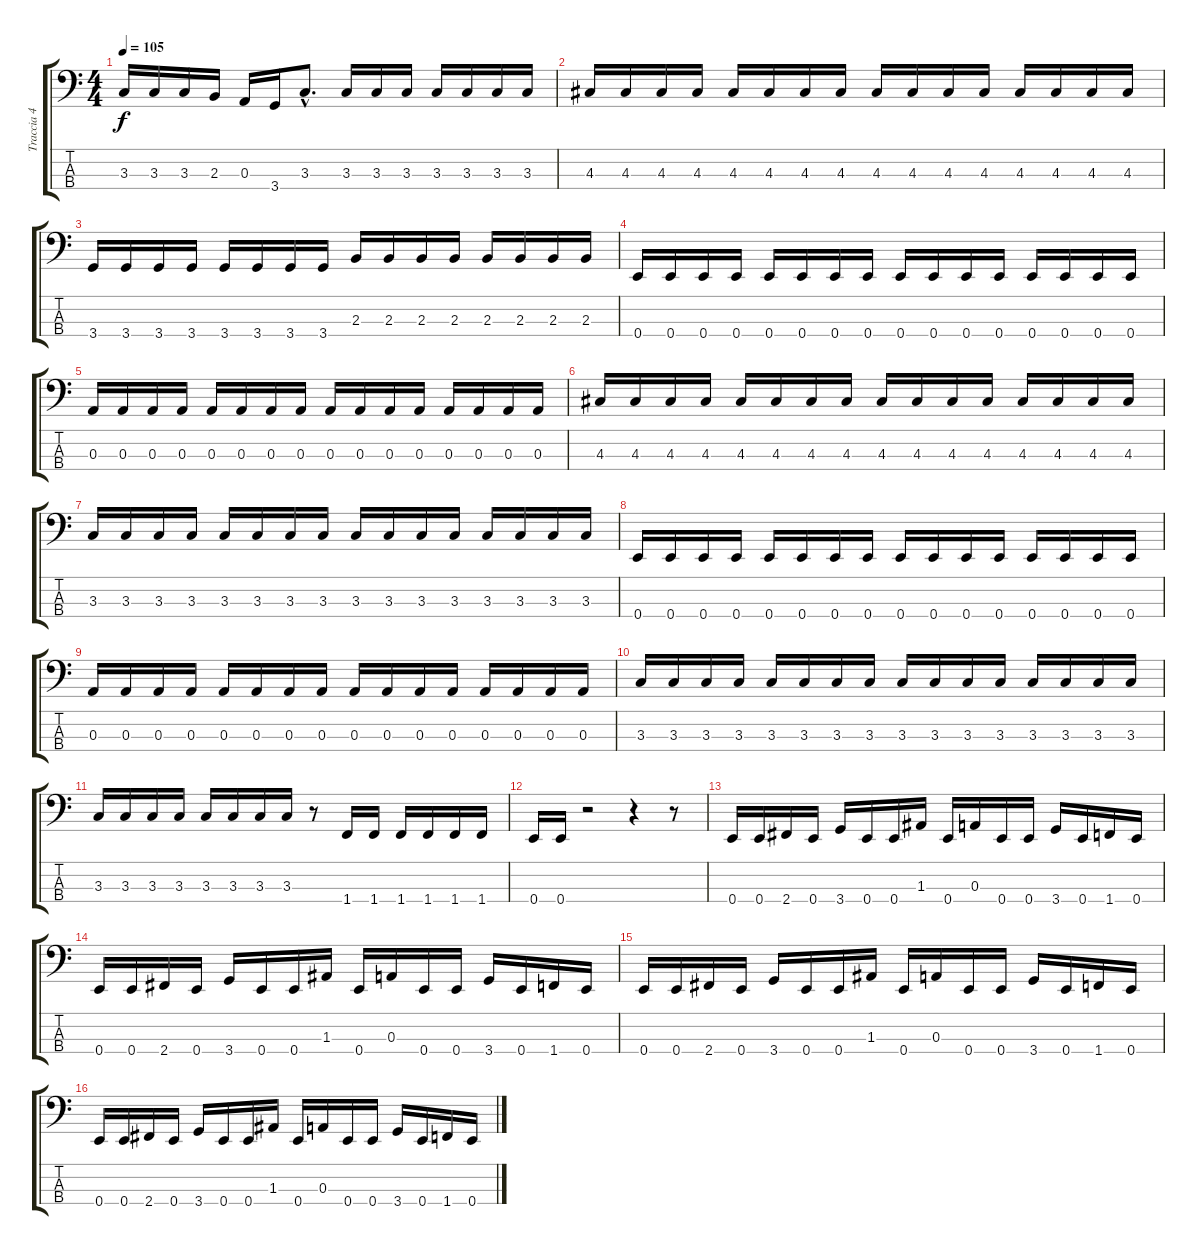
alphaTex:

\track ("Traccia 4" "Traccia 4") {instrument electricbassfinger}
\staff {score tabs}
\tuning (G2 D2 A1 E1) {hide}
\ts (4 4)
\tempo 105
\clef f4
\ks c
3.3.16{dy f} 3.3.16 3.3.16 2.3.16 0.3.16 3.4.16 3.3{hac}.8{d} 3.3.16 3.3.16 3.3.16 3.3.16 3.3.16 3.3.16 3.3.16 |
4.3.16 4.3.16 4.3.16 4.3.16 4.3.16 4.3.16 4.3.16 4.3.16 4.3.16 4.3.16 4.3.16 4.3.16 4.3.16 4.3.16 4.3.16 4.3.16 |
3.4.16 3.4.16 3.4.16 3.4.16 3.4.16 3.4.16 3.4.16 3.4.16 2.3.16 2.3.16 2.3.16 2.3.16 2.3.16 2.3.16 2.3.16 2.3.16 |
0.4.16 0.4.16 0.4.16 0.4.16 0.4.16 0.4.16 0.4.16 0.4.16 0.4.16 0.4.16 0.4.16 0.4.16 0.4.16 0.4.16 0.4.16 0.4.16 |
0.3.16 0.3.16 0.3.16 0.3.16 0.3.16 0.3.16 0.3.16 0.3.16 0.3.16 0.3.16 0.3.16 0.3.16 0.3.16 0.3.16 0.3.16 0.3.16 |
4.3.16 4.3.16 4.3.16 4.3.16 4.3.16 4.3.16 4.3.16 4.3.16 4.3.16 4.3.16 4.3.16 4.3.16 4.3.16 4.3.16 4.3.16 4.3.16 |
3.3.16 3.3.16 3.3.16 3.3.16 3.3.16 3.3.16 3.3.16 3.3.16 3.3.16 3.3.16 3.3.16 3.3.16 3.3.16 3.3.16 3.3.16 3.3.16 |
0.4.16 0.4.16 0.4.16 0.4.16 0.4.16 0.4.16 0.4.16 0.4.16 0.4.16 0.4.16 0.4.16 0.4.16 0.4.16 0.4.16 0.4.16 0.4.16 |
0.3.16 0.3.16 0.3.16 0.3.16 0.3.16 0.3.16 0.3.16 0.3.16 0.3.16 0.3.16 0.3.16 0.3.16 0.3.16 0.3.16 0.3.16 0.3.16 |
3.3.16 3.3.16 3.3.16 3.3.16 3.3.16 3.3.16 3.3.16 3.3.16 3.3.16 3.3.16 3.3.16 3.3.16 3.3.16 3.3.16 3.3.16 3.3.16 |
3.3.16 3.3.16 3.3.16 3.3.16 3.3.16 3.3.16 3.3.16 3.3.16 r.8 1.4.16 1.4.16 1.4.16 1.4.16 1.4.16 1.4.16 |
0.4.16 0.4.16 r.2 r.4 r.8 |
0.4.16 0.4.16 2.4.16 0.4.16 3.4.16 0.4.16 0.4.16 1.3.16 0.4.16 0.3.16 0.4.16 0.4.16 3.4.16 0.4.16 1.4.16 0.4.16 |
0.4.16 0.4.16 2.4.16 0.4.16 3.4.16 0.4.16 0.4.16 1.3.16 0.4.16 0.3.16 0.4.16 0.4.16 3.4.16 0.4.16 1.4.16 0.4.16 |
0.4.16 0.4.16 2.4.16 0.4.16 3.4.16 0.4.16 0.4.16 1.3.16 0.4.16 0.3.16 0.4.16 0.4.16 3.4.16 0.4.16 1.4.16 0.4.16 |
0.4.16 0.4.16 2.4.16 0.4.16 3.4.16 0.4.16 0.4.16 1.3.16 0.4.16 0.3.16 0.4.16 0.4.16 3.4.16 0.4.16 1.4.16 0.4.16
